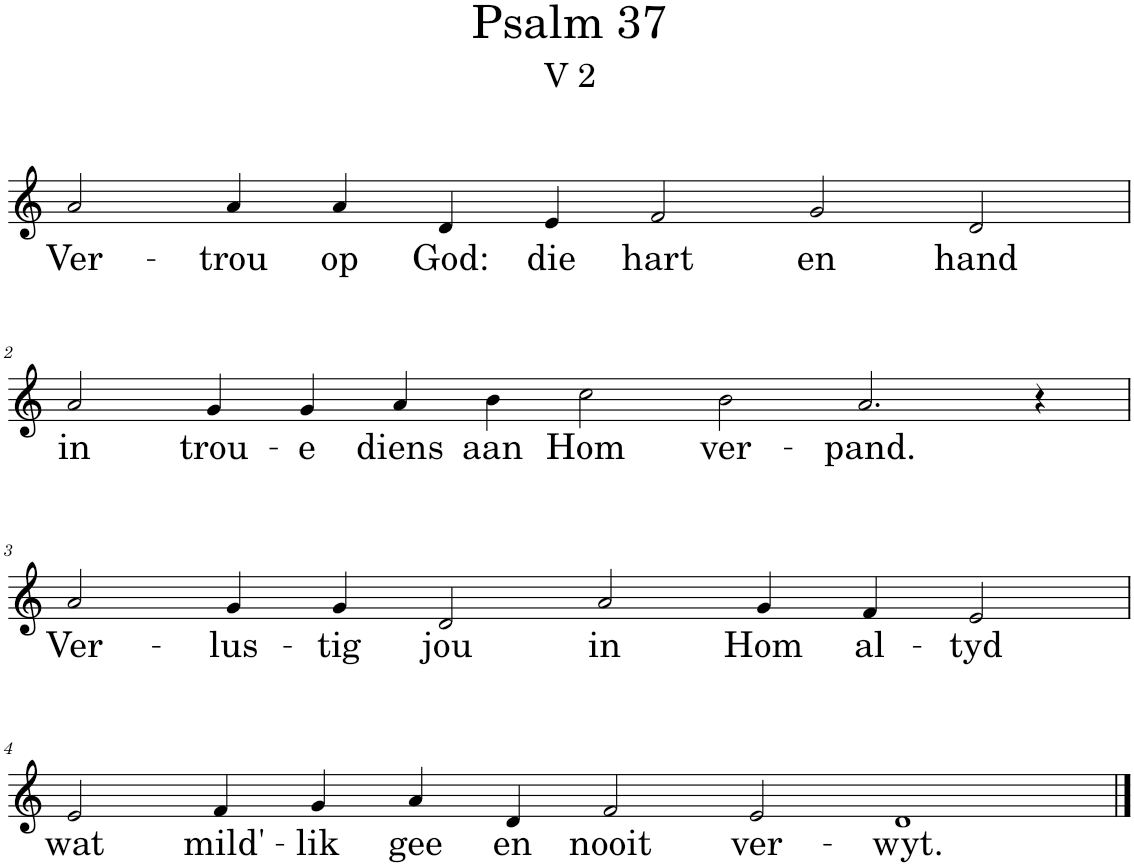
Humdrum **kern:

**kern	**text
*part1	*part1
*staff1	*staff1
*I"Pipe Organ	*
*I'Org.	*
*clefG2	*
*k[]	*
*M12/4	*
=1	=1
!	!LO:LY:b
2a/	Ver-
!	!LO:LY:b
4a/	-trou
!	!LO:LY:b
4a/	op
!	!LO:LY:b
4d/	God:
!	!LO:LY:b
4e/	die
!	!LO:LY:b
2f/	hart
!	!LO:LY:b
2g/	en
!	!LO:LY:b
2d/	hand
!!LO:LB:g=z
=2	=2
*M14/4	*
!	!LO:LY:b
2a/	in
!	!LO:LY:b
4g/	trou-
!	!LO:LY:b
4g/	-e
!	!LO:LY:b
4a/	diens
!	!LO:LY:b
4b\	aan
!	!LO:LY:b
2cc\	Hom
!	!LO:LY:b
2b\	ver-
!	!LO:LY:b
2.a/	-pand.
4r	.
!!LO:LB:g=z
=3	=3
*M12/4	*
!	!LO:LY:b
2a/	Ver-
!	!LO:LY:b
4g/	-lus-
!	!LO:LY:b
4g/	-tig
!	!LO:LY:b
2d/	jou
!	!LO:LY:b
2a/	in
!	!LO:LY:b
4g/	Hom
!	!LO:LY:b
4f/	al-
!	!LO:LY:b
2e/	-tyd
!!LO:LB:g=z
=4	=4
*M14/4	*
!	!LO:LY:b
2e/	wat
!	!LO:LY:b
4f/	mild'-
!	!LO:LY:b
4g/	-lik
!	!LO:LY:b
4a/	gee
!	!LO:LY:b
4d/	en
!	!LO:LY:b
2f/	nooit
!	!LO:LY:b
2e/	ver-
!	!LO:LY:b
1d	-wyt.
==	==
*-	*-
